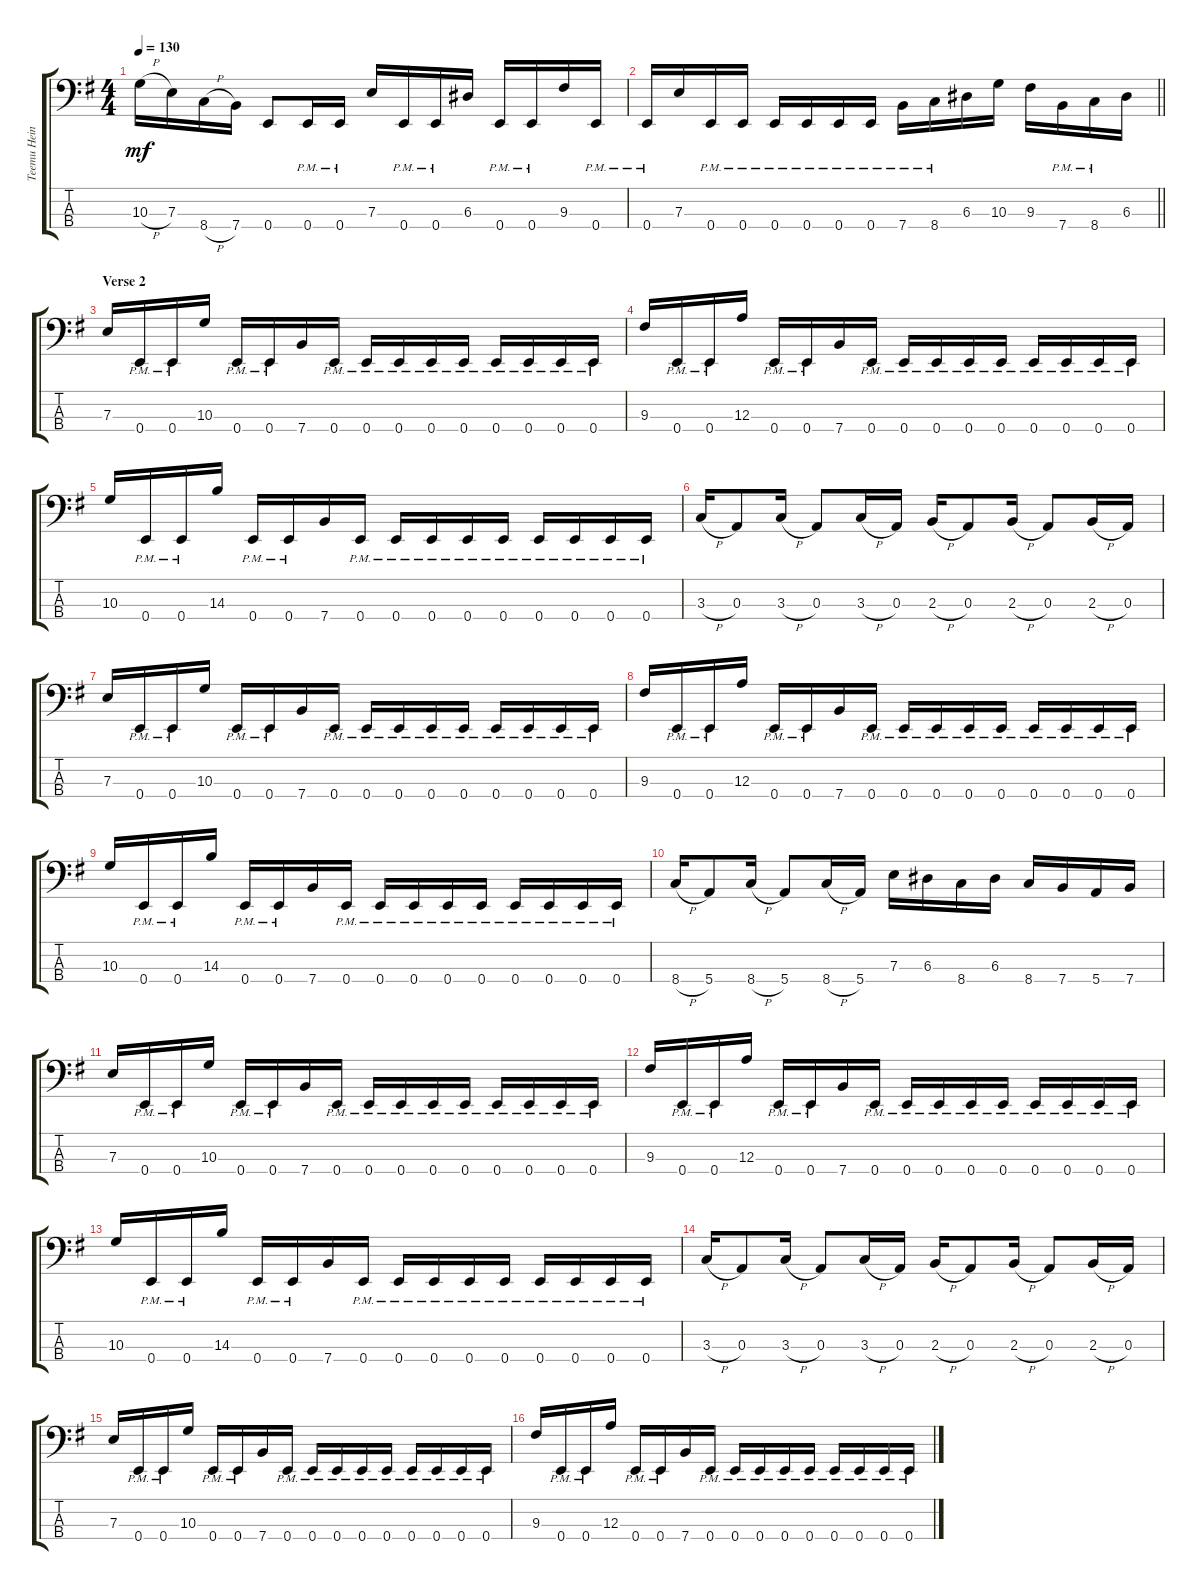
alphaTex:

\track ("Teemu Heinola (bass)" "Teemu Hein") {instrument electricbasspick}
\staff {score tabs}
\tuning (G2 D2 A1 E1) {hide}
\ts (4 4)
\tempo 130
\clef f4
\ks eminor
10.3{h}.16{dy mf} 7.3.16 8.4{h}.16 7.4.16 0.4.8 0.4{pm}.16 0.4{pm}.16 7.3.16 0.4{pm}.16 0.4{pm}.16 6.3.16 0.4{pm}.16 0.4{pm}.16 9.3.16 0.4{pm}.16 |
\barLineRight lightlight
0.4{pm}.16 7.3.16 0.4{pm}.16 0.4{pm}.16 0.4{pm}.16 0.4{pm}.16 0.4{pm}.16 0.4{pm}.16 7.4{pm}.16 8.4{pm}.16 6.3.16 10.3.16 9.3.16 7.4{pm}.16 8.4{pm}.16 6.3.16 |
\section ("" "Verse 2")
7.3.16 0.4{pm}.16 0.4{pm}.16 10.3.16 0.4{pm}.16 0.4{pm}.16 7.4.16 0.4{pm}.16 0.4{pm}.16 0.4{pm}.16 0.4{pm}.16 0.4{pm}.16 0.4{pm}.16 0.4{pm}.16 0.4{pm}.16 0.4{pm}.16 |
9.3.16 0.4{pm}.16 0.4{pm}.16 12.3.16 0.4{pm}.16 0.4{pm}.16 7.4.16 0.4{pm}.16 0.4{pm}.16 0.4{pm}.16 0.4{pm}.16 0.4{pm}.16 0.4{pm}.16 0.4{pm}.16 0.4{pm}.16 0.4{pm}.16 |
10.3.16 0.4{pm}.16 0.4{pm}.16 14.3.16 0.4{pm}.16 0.4{pm}.16 7.4.16 0.4{pm}.16 0.4{pm}.16 0.4{pm}.16 0.4{pm}.16 0.4{pm}.16 0.4{pm}.16 0.4{pm}.16 0.4{pm}.16 0.4{pm}.16 |
3.3{h}.16 0.3.8 3.3{h}.16 0.3.8 3.3{h}.16 0.3.16 2.3{h}.16 0.3.8 2.3{h}.16 0.3.8 2.3{h}.16 0.3.16 |
7.3.16 0.4{pm}.16 0.4{pm}.16 10.3.16 0.4{pm}.16 0.4{pm}.16 7.4.16 0.4{pm}.16 0.4{pm}.16 0.4{pm}.16 0.4{pm}.16 0.4{pm}.16 0.4{pm}.16 0.4{pm}.16 0.4{pm}.16 0.4{pm}.16 |
9.3.16 0.4{pm}.16 0.4{pm}.16 12.3.16 0.4{pm}.16 0.4{pm}.16 7.4.16 0.4{pm}.16 0.4{pm}.16 0.4{pm}.16 0.4{pm}.16 0.4{pm}.16 0.4{pm}.16 0.4{pm}.16 0.4{pm}.16 0.4{pm}.16 |
10.3.16 0.4{pm}.16 0.4{pm}.16 14.3.16 0.4{pm}.16 0.4{pm}.16 7.4.16 0.4{pm}.16 0.4{pm}.16 0.4{pm}.16 0.4{pm}.16 0.4{pm}.16 0.4{pm}.16 0.4{pm}.16 0.4{pm}.16 0.4{pm}.16 |
8.4{h}.16 5.4.8 8.4{h}.16 5.4.8 8.4{h}.16 5.4.16 7.3.16 6.3.16 8.4.16 6.3.16 8.4.16 7.4.16 5.4.16 7.4.16 |
7.3.16 0.4{pm}.16 0.4{pm}.16 10.3.16 0.4{pm}.16 0.4{pm}.16 7.4.16 0.4{pm}.16 0.4{pm}.16 0.4{pm}.16 0.4{pm}.16 0.4{pm}.16 0.4{pm}.16 0.4{pm}.16 0.4{pm}.16 0.4{pm}.16 |
9.3.16 0.4{pm}.16 0.4{pm}.16 12.3.16 0.4{pm}.16 0.4{pm}.16 7.4.16 0.4{pm}.16 0.4{pm}.16 0.4{pm}.16 0.4{pm}.16 0.4{pm}.16 0.4{pm}.16 0.4{pm}.16 0.4{pm}.16 0.4{pm}.16 |
10.3.16 0.4{pm}.16 0.4{pm}.16 14.3.16 0.4{pm}.16 0.4{pm}.16 7.4.16 0.4{pm}.16 0.4{pm}.16 0.4{pm}.16 0.4{pm}.16 0.4{pm}.16 0.4{pm}.16 0.4{pm}.16 0.4{pm}.16 0.4{pm}.16 |
3.3{h}.16 0.3.8 3.3{h}.16 0.3.8 3.3{h}.16 0.3.16 2.3{h}.16 0.3.8 2.3{h}.16 0.3.8 2.3{h}.16 0.3.16 |
7.3.16 0.4{pm}.16 0.4{pm}.16 10.3.16 0.4{pm}.16 0.4{pm}.16 7.4.16 0.4{pm}.16 0.4{pm}.16 0.4{pm}.16 0.4{pm}.16 0.4{pm}.16 0.4{pm}.16 0.4{pm}.16 0.4{pm}.16 0.4{pm}.16 |
9.3.16 0.4{pm}.16 0.4{pm}.16 12.3.16 0.4{pm}.16 0.4{pm}.16 7.4.16 0.4{pm}.16 0.4{pm}.16 0.4{pm}.16 0.4{pm}.16 0.4{pm}.16 0.4{pm}.16 0.4{pm}.16 0.4{pm}.16 0.4{pm}.16
